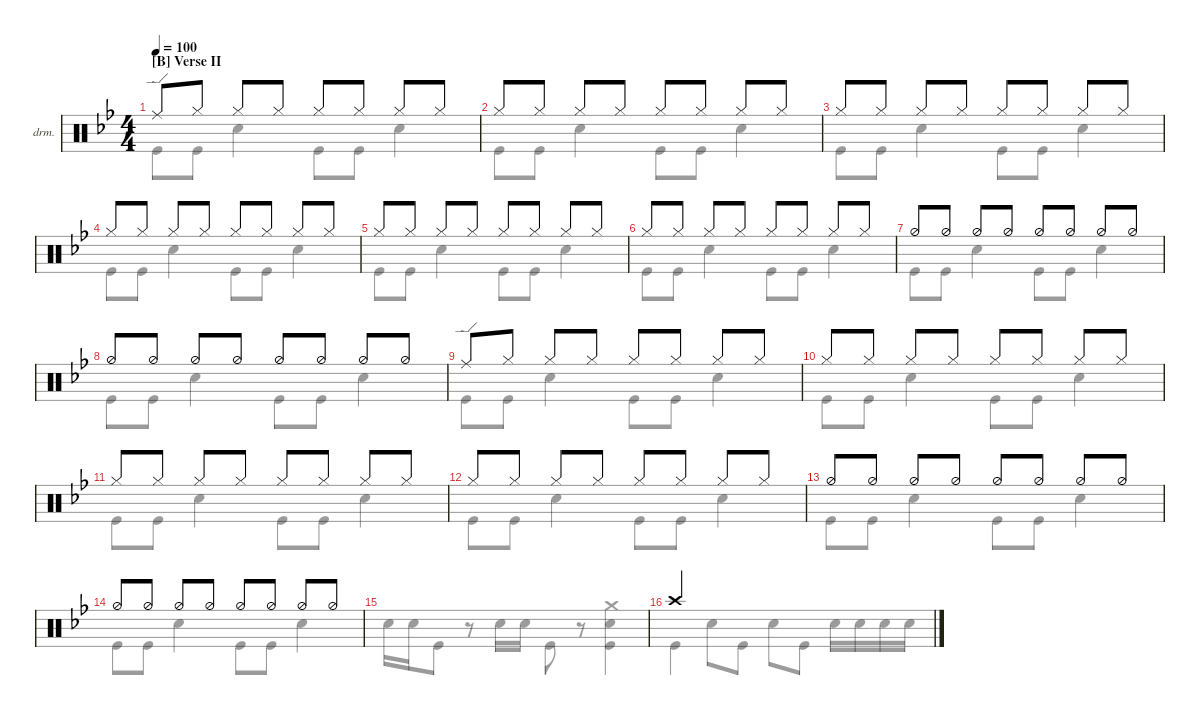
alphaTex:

\defaultSystemsLayout 4
\hideDynamics
\bracketExtendMode nobrackets
\firstSystemTrackNameOrientation horizontal
\otherSystemsTrackNameOrientation horizontal
\track ("Drums" "drm.") {instrument percussion}
\staff {score}
\articulation defaults
\voice
\ts (4 4)
\section ("B" "Verse II")
\tempo 100
\clef neutral
\ks gminor "Ride (edge)".8{dy mf} "Hi-Hat (closed)".8 "Hi-Hat (closed)".8 "Hi-Hat (closed)".8 "Hi-Hat (closed)".8 "Hi-Hat (closed)".8 "Hi-Hat (closed)".8 "Hi-Hat (closed)".8
|
"Hi-Hat (closed)".8 "Hi-Hat (closed)".8 "Hi-Hat (closed)".8 "Hi-Hat (closed)".8 "Hi-Hat (closed)".8 "Hi-Hat (closed)".8 "Hi-Hat (closed)".8 "Hi-Hat (closed)".8 |
"Hi-Hat (closed)".8 "Hi-Hat (closed)".8 "Hi-Hat (closed)".8 "Hi-Hat (closed)".8 "Hi-Hat (closed)".8 "Hi-Hat (closed)".8 "Hi-Hat (closed)".8 "Hi-Hat (closed)".8 |
"Hi-Hat (closed)".8 "Hi-Hat (closed)".8 "Hi-Hat (closed)".8 "Hi-Hat (closed)".8 "Hi-Hat (closed)".8 "Hi-Hat (closed)".8 "Hi-Hat (closed)".8 "Hi-Hat (closed)".8 |
"Hi-Hat (closed)".8 "Hi-Hat (closed)".8 "Hi-Hat (closed)".8 "Hi-Hat (closed)".8 "Hi-Hat (closed)".8 "Hi-Hat (closed)".8 "Hi-Hat (closed)".8 "Hi-Hat (closed)".8 |
"Hi-Hat (closed)".8 "Hi-Hat (closed)".8 "Hi-Hat (closed)".8 "Hi-Hat (closed)".8 "Hi-Hat (closed)".8 "Hi-Hat (closed)".8 "Hi-Hat (closed)".8 "Hi-Hat (closed)".8 |
"Hi-Hat (half)".8 "Hi-Hat (half)".8 "Hi-Hat (half)".8 "Hi-Hat (half)".8 "Hi-Hat (half)".8 "Hi-Hat (half)".8 "Hi-Hat (half)".8 "Hi-Hat (half)".8 |
"Hi-Hat (half)".8 "Hi-Hat (half)".8 "Hi-Hat (half)".8 "Hi-Hat (half)".8 "Hi-Hat (half)".8 "Hi-Hat (half)".8 "Hi-Hat (half)".8 "Hi-Hat (half)".8 |
"Ride (edge)".8 "Hi-Hat (closed)".8 "Hi-Hat (closed)".8 "Hi-Hat (closed)".8 "Hi-Hat (closed)".8 "Hi-Hat (closed)".8 "Hi-Hat (closed)".8 "Hi-Hat (closed)".8 |
"Hi-Hat (closed)".8 "Hi-Hat (closed)".8 "Hi-Hat (closed)".8 "Hi-Hat (closed)".8 "Hi-Hat (closed)".8 "Hi-Hat (closed)".8 "Hi-Hat (closed)".8 "Hi-Hat (closed)".8 |
"Hi-Hat (closed)".8 "Hi-Hat (closed)".8 "Hi-Hat (closed)".8 "Hi-Hat (closed)".8 "Hi-Hat (closed)".8 "Hi-Hat (closed)".8 "Hi-Hat (closed)".8 "Hi-Hat (closed)".8 |
"Hi-Hat (closed)".8 "Hi-Hat (closed)".8 "Hi-Hat (closed)".8 "Hi-Hat (closed)".8 "Hi-Hat (closed)".8 "Hi-Hat (closed)".8 "Hi-Hat (closed)".8 "Hi-Hat (closed)".8 |
"Hi-Hat (half)".8 "Hi-Hat (half)".8 "Hi-Hat (half)".8 "Hi-Hat (half)".8 "Hi-Hat (half)".8 "Hi-Hat (half)".8 "Hi-Hat (half)".8 "Hi-Hat (half)".8 |
"Hi-Hat (half)".8 "Hi-Hat (half)".8 "Hi-Hat (half)".8 "Hi-Hat (half)".8 "Hi-Hat (half)".8 "Hi-Hat (half)".8 "Hi-Hat (half)".8 "Hi-Hat (half)".8 |
|
"Crash high (hit)".4
\voice
\clef neutral
\ottava regular
\simile none
\ks gminor "Kick (hit)".8{dy mf} "Kick (hit)".8 "Snare (hit) 2".4 "Kick (hit)".8 "Kick (hit)".8 "Snare (hit) 2".4
|
"Kick (hit)".8 "Kick (hit)".8 "Snare (hit) 2".4 "Kick (hit)".8 "Kick (hit)".8 "Snare (hit) 2".4 |
"Kick (hit)".8 "Kick (hit)".8 "Snare (hit) 2".4 "Kick (hit)".8 "Kick (hit)".8 "Snare (hit) 2".4 |
"Kick (hit)".8 "Kick (hit)".8 "Snare (hit) 2".4 "Kick (hit)".8 "Kick (hit)".8 "Snare (hit) 2".4 |
"Kick (hit)".8 "Kick (hit)".8 "Snare (hit) 2".4 "Kick (hit)".8 "Kick (hit)".8 "Snare (hit) 2".4 |
"Kick (hit)".8 "Kick (hit)".8 "Snare (hit) 2".4 "Kick (hit)".8 "Kick (hit)".8 "Snare (hit) 2".4 |
"Kick (hit)".8 "Kick (hit)".8 "Snare (hit) 2".4 "Kick (hit)".8 "Kick (hit)".8 "Snare (hit) 2".4 |
"Kick (hit)".8 "Kick (hit)".8 "Snare (hit) 2".4 "Kick (hit)".8 "Kick (hit)".8 "Snare (hit) 2".4 |
"Kick (hit)".8 "Kick (hit)".8 "Snare (hit) 2".4 "Kick (hit)".8 "Kick (hit)".8 "Snare (hit) 2".4 |
"Kick (hit)".8 "Kick (hit)".8 "Snare (hit) 2".4 "Kick (hit)".8 "Kick (hit)".8 "Snare (hit) 2".4 |
"Kick (hit)".8 "Kick (hit)".8 "Snare (hit) 2".4 "Kick (hit)".8 "Kick (hit)".8 "Snare (hit) 2".4 |
"Kick (hit)".8 "Kick (hit)".8 "Snare (hit) 2".4 "Kick (hit)".8 "Kick (hit)".8 "Snare (hit) 2".4 |
"Kick (hit)".8 "Kick (hit)".8 "Snare (hit) 2".4 "Kick (hit)".8 "Kick (hit)".8 "Snare (hit) 2".4 |
"Kick (hit)".8 "Kick (hit)".8 "Snare (hit) 2".4 "Kick (hit)".8 "Kick (hit)".8 "Snare (hit) 2".4 |
"Snare (hit) 2".16 "Snare (hit) 2".16 "Kick (hit)".8 r.8 "Snare (hit) 2".16 "Snare (hit) 2".16 "Kick (hit)".8 r.8 ("Kick (hit)" "Snare (hit) 2" "Crash medium (hit)").4 |
"Kick (hit)".4 "Snare (hit) 2".8 "Kick (hit)".8 "Snare (hit) 2".8 "Kick (hit)".8 "Snare (hit) 2".16 "Snare (hit) 2".16 "Snare (hit) 2".16 "Snare (hit) 2".16
